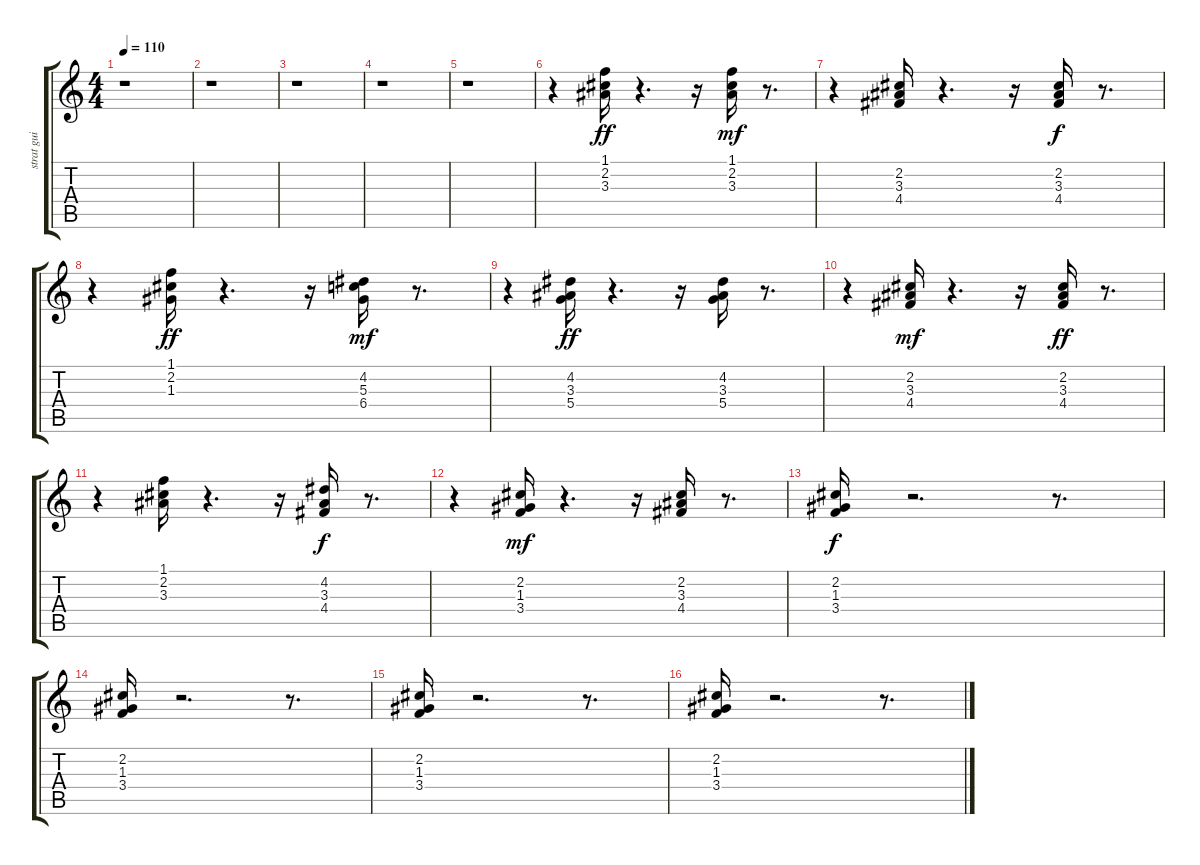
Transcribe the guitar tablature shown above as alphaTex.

\track ("strat gui" "strat gui") {instrument electricguitarclean}
\staff {score tabs}
\tuning (E4 B3 G3 D3 A2 E2) {hide}
\ts (4 4)
\tempo 110
\clef g2
\ks c
r.1{dy f} |
r.1 |
r.1 |
r.1 |
r.1 |
r.4 (1.1 2.2 3.3).16{dy ff} r.4{d} r.16 (1.1 2.2 3.3).16{dy mf} r.8{d} |
r.4 (2.2 3.3 4.4).16 r.4{d} r.16 (2.2 3.3 4.4).16{dy f} r.8{d} |
r.4 (1.1 2.2 1.3).16{dy ff} r.4{d} r.16 (4.2 5.3 6.4).16{dy mf} r.8{d} |
r.4 (4.2 3.3 5.4).16{dy ff} r.4{d} r.16 (4.2 3.3 5.4).16 r.8{d} |
r.4 (2.2 3.3 4.4).16{dy mf} r.4{d} r.16 (2.2 3.3 4.4).16{dy ff} r.8{d} |
r.4 (1.1 2.2 3.3).16 r.4{d} r.16 (4.2 3.3 4.4).16{dy f} r.8{d} |
r.4 (2.2 1.3 3.4).16{dy mf} r.4{d} r.16 (2.2 3.3 4.4).16 r.8{d} |
(2.2 1.3 3.4).16{dy f} r.2{d} r.8{d} |
(2.2 1.3 3.4).16 r.2{d} r.8{d} |
(2.2 1.3 3.4).16 r.2{d} r.8{d} |
(2.2 1.3 3.4).16 r.2{d} r.8{d}
